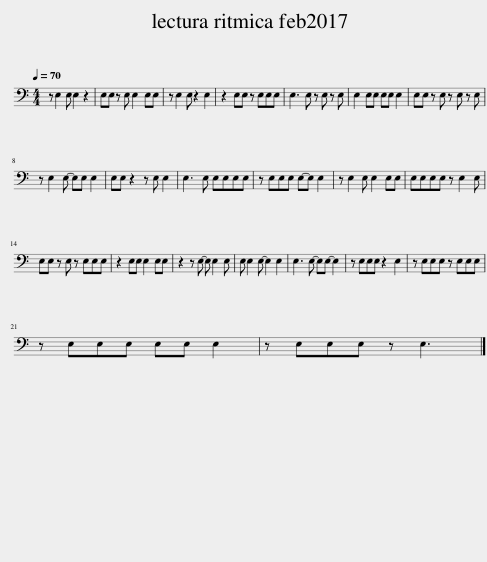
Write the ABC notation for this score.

X:1
L:1/8
Q:1/4=70
M:4/4
I:linebreak $
K:C
V:1 bass
V:1
 z E,2 E, E,2 z2 | E,E, z E, E,2 E,E, | z E,2 E, z2 E,2 | z2 E,E, z E,E,E, | E,3 E, z E, z E, | %5
 E,2 E,E, E,E, E,2 | E,E, z E, z E, z E, |$ z E,2 E,- E,E, E,2 | E,E, z2 z E, E,2 | E,3 E, E,E,E,E, | %10
 z E,E,E, E,-E, E,2 | z E,2 E, E,2 E,E, | E,E,E,E, z E,2 E, |$ E,E, z E, z E,E,E, | z2 E,E, E,2 E,E, | %15
 z2 z E,- E, E,2 E, | E, E,2 E,- E,2 E,2 | E,3 E,- E,E,- E,2 | z E,E,E, z2 E,2 | z E,E,E, z E,E,E, |$ %20
 z E,E,E, E,E, E,2 | z E,E,E, z E,3 |] %22
